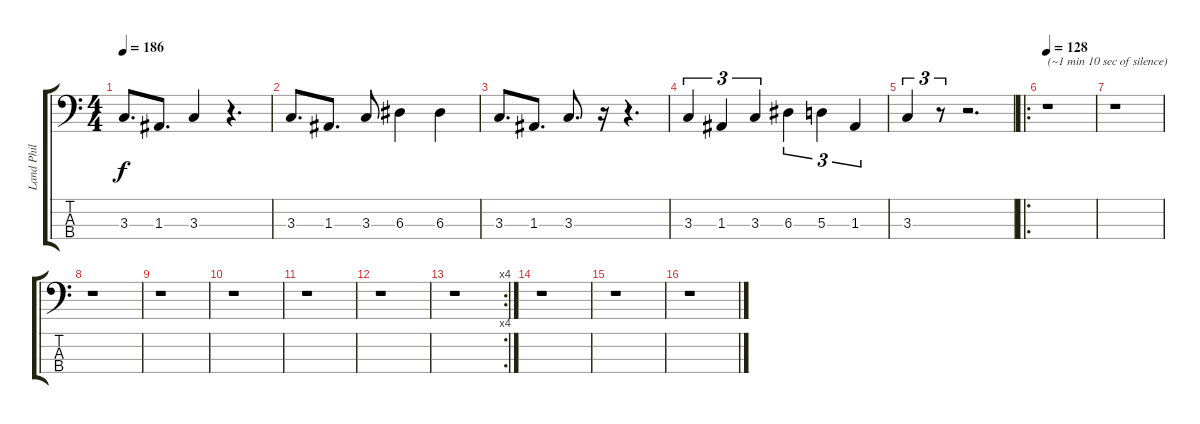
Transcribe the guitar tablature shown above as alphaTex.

\track ("Land Phil" "Land Phil") {instrument electricbasspick}
\staff {score tabs}
\tuning (G2 D2 A1 E1) {hide}
\ts (4 4)
\tempo 186
\clef f4
\ks c
3.3.8{d dy f} 1.3.8{d} 3.3.4 r.4{d} |
3.3.8{d} 1.3.8{d} 3.3.8 6.3.4 6.3.4 |
3.3.8{d} 1.3.8{d} 3.3.8{d} r.16 r.4{d} |
3.3.4{tu (3 2)} 1.3.4{tu (3 2)} 3.3.4{tu (3 2)} 6.3.4{tu (3 2)} 5.3.4{tu (3 2)} 1.3.4{tu (3 2)} |
3.3.4{tu (3 2)} r.8{tu (3 2)} r.2{d} |
\ro
\tempo 128
r.1{txt "(~1 min 10 sec of silence)"} |
r.1 |
r.1 |
r.1 |
r.1 |
r.1 |
r.1 |
\rc 4
r.1 |
r.1 |
r.1 |
r.1
